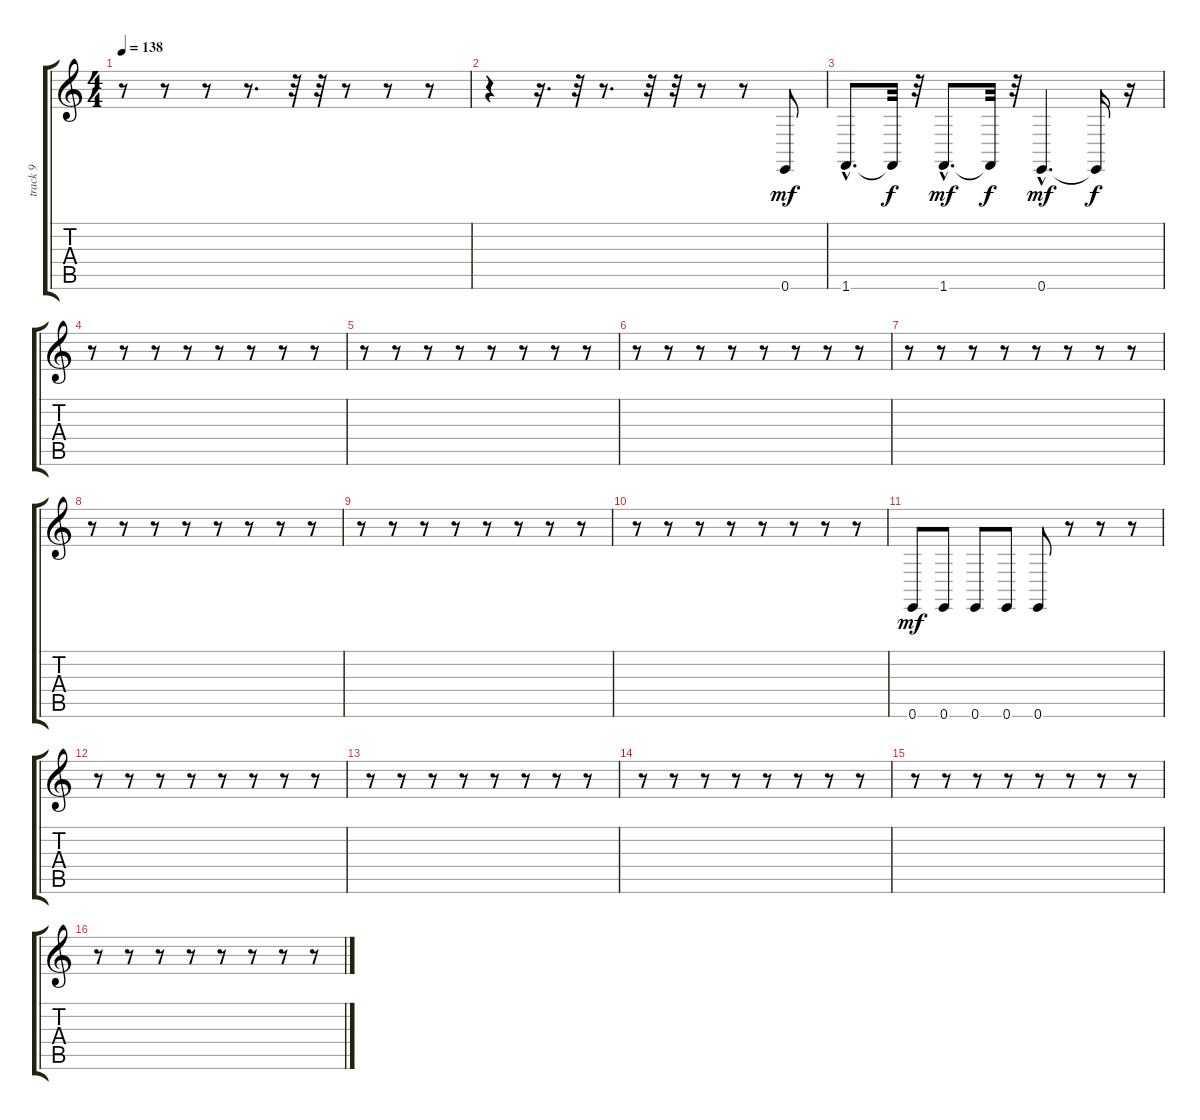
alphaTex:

\track ("track 9 " "track 9 ") {instrument drawbarorgan}
\staff {score tabs}
\tuning (E4 B3 G3 D3 A2 E2) {hide}
\ts (4 4)
\tempo 138
\clef g2
\ks c
r.8{dy mf} r.8 r.8 r.8{d} r.32 r.32 r.8 r.8 r.8 |
r.4 r.16{d} r.32 r.8{d} r.32 r.32 r.8 r.8 0.6.8 |
1.6{hac}.8{d} 1.6{t}.32{dy f} r.32 1.6{hac}.8{d dy mf} 1.6{t}.32{dy f} r.32 0.6{hac}.4{d dy mf} 0.6{t}.16{dy f} r.16 |
r.8 r.8 r.8 r.8 r.8 r.8 r.8 r.8 |
r.8 r.8 r.8 r.8 r.8 r.8 r.8 r.8 |
r.8 r.8 r.8 r.8 r.8 r.8 r.8 r.8 |
r.8 r.8 r.8 r.8 r.8 r.8 r.8 r.8 |
r.8 r.8 r.8 r.8 r.8 r.8 r.8 r.8 |
r.8 r.8 r.8 r.8 r.8 r.8 r.8 r.8 |
r.8 r.8 r.8 r.8 r.8 r.8 r.8 r.8 |
0.6.8{dy mf} 0.6.8 0.6.8 0.6.8 0.6.8 r.8 r.8 r.8 |
r.8 r.8 r.8 r.8 r.8 r.8 r.8 r.8 |
r.8 r.8 r.8 r.8 r.8 r.8 r.8 r.8 |
r.8 r.8 r.8 r.8 r.8 r.8 r.8 r.8 |
r.8 r.8 r.8 r.8 r.8 r.8 r.8 r.8 |
r.8 r.8 r.8 r.8 r.8 r.8 r.8 r.8
